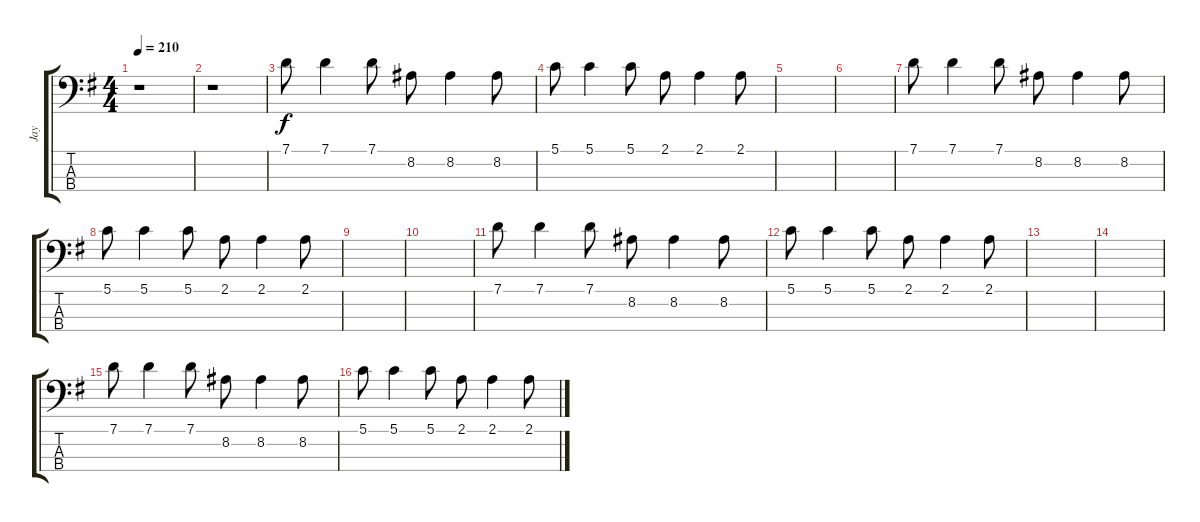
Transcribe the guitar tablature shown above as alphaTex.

\track ("Jay" "Jay") {instrument electricbasspick}
\staff {score tabs}
\tuning (G2 D2 A1 E1) {hide}
\ts (4 4)
\tempo 210
\clef f4
\ks g
r.1{dy f instrument electricbasspick} |
r.1 |
7.1.8 7.1.4 7.1.8 8.2.8 8.2.4 8.2.8 |
5.1.8 5.1.4 5.1.8 2.1.8 2.1.4 2.1.8 |
|
|
7.1.8 7.1.4 7.1.8 8.2.8 8.2.4 8.2.8 |
5.1.8 5.1.4 5.1.8 2.1.8 2.1.4 2.1.8 |
|
|
7.1.8 7.1.4 7.1.8 8.2.8 8.2.4 8.2.8 |
5.1.8 5.1.4 5.1.8 2.1.8 2.1.4 2.1.8 |
|
|
7.1.8 7.1.4 7.1.8 8.2.8 8.2.4 8.2.8 |
5.1.8 5.1.4 5.1.8 2.1.8 2.1.4 2.1.8
